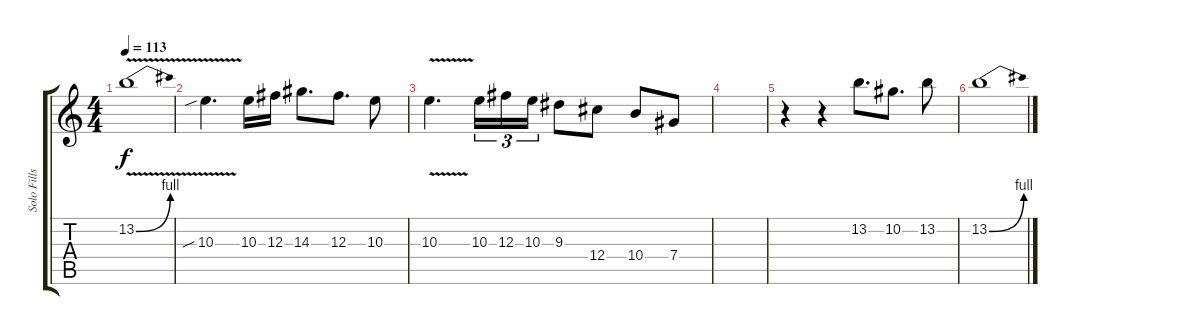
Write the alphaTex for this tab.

\track ("Solo Fills" "Solo Fills") {instrument distortionguitar}
\staff {score tabs}
\tuning (Eb4 Bb3 Gb3 Db3 Ab2 Db2) {hide}
\ts (4 4)
\tempo 113
\clef g2
\ks c
13.2{be (bend 0 0 60 4) v}.1{dy f} |
10.3{v sib}.4{d} 10.3.16 12.3.16 14.3.8{d} 12.3.8{d} 10.3.8 |
10.3{v}.4{d} 10.3.16{tu (3 2)} 12.3.16{tu (3 2)} 10.3.16{tu (3 2)} 9.3.8 12.4.8 10.4.8 7.4.8 |
|
r.4 r.4 13.2.8{d} 10.2.8{d} 13.2.8 |
13.2{be (bend 0 0 60 4)}.1
